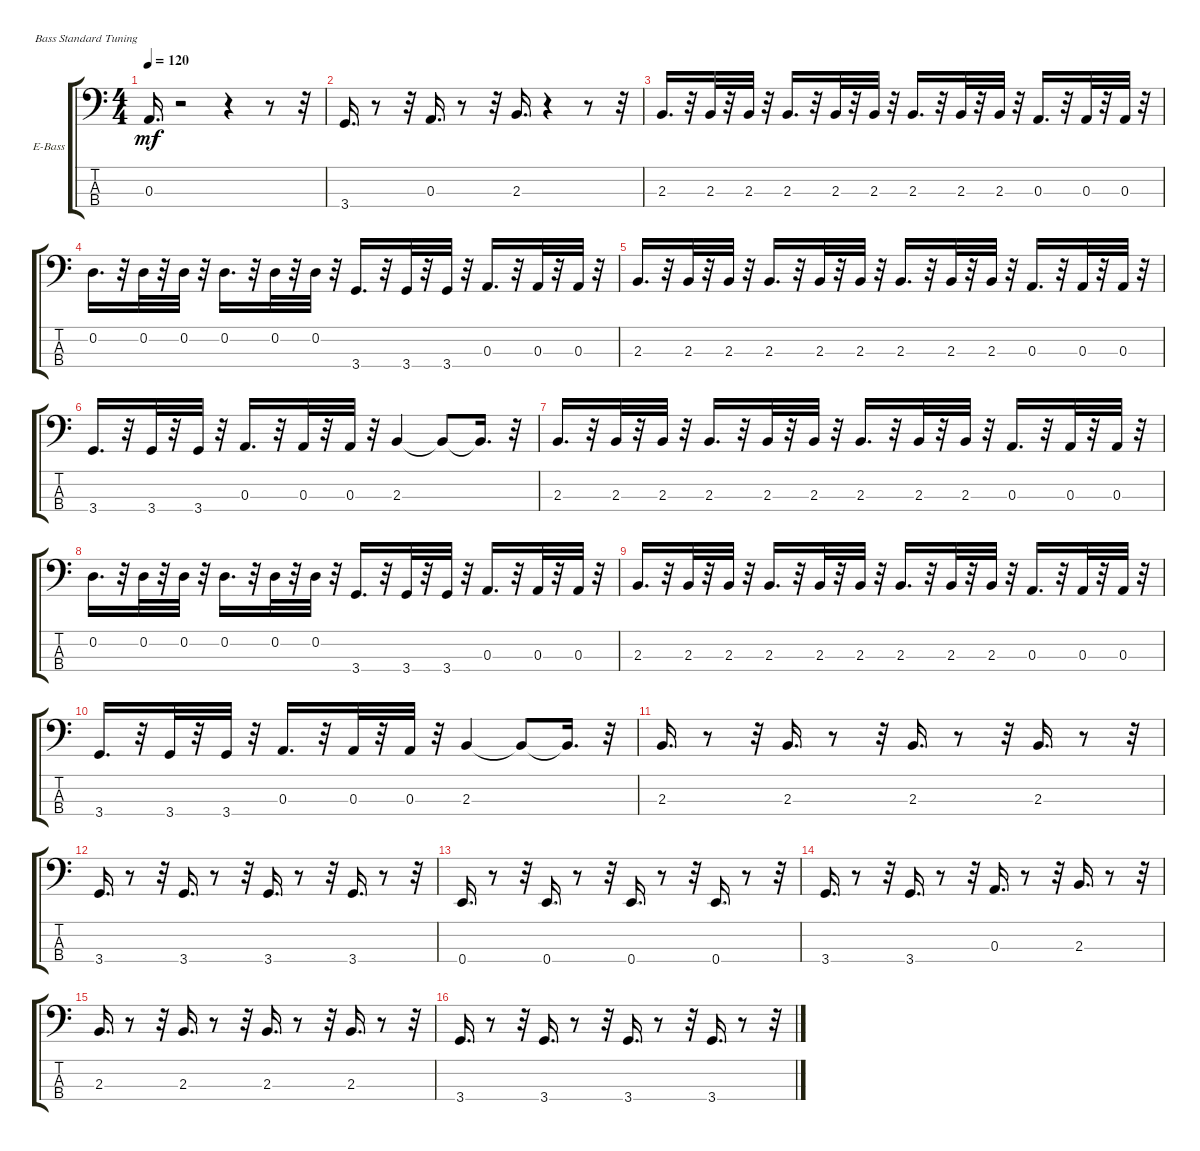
\bracketExtendMode groupsimilarinstruments
\firstSystemTrackNameOrientation horizontal
\otherSystemsTrackNameOrientation horizontal
\track ("" "E-Bass") {instrument electricbassfinger}
\staff {score tabs}
\tuning (G2 D2 A1 E1)
\ts (4 4)
\tempo 120
\clef f4
\ks c
0.3.16{d dy mf} r.2 r.4 r.8 r.32 |
3.4.16{d} r.8 r.32 0.3.16{d} r.8 r.32 2.3.16{d} r.4 r.8 r.32 |
2.3.16{d} r.32 2.3.32 r.32 2.3.32 r.32 2.3.16{d} r.32 2.3.32 r.32 2.3.32 r.32 2.3.16{d} r.32 2.3.32 r.32 2.3.32 r.32 0.3.16{d} r.32 0.3.32 r.32 0.3.32 r.32 |
0.2.16{d} r.32 0.2.32 r.32 0.2.32 r.32 0.2.16{d} r.32 0.2.32 r.32 0.2.32 r.32 3.4.16{d} r.32 3.4.32 r.32 3.4.32 r.32 0.3.16{d} r.32 0.3.32 r.32 0.3.32 r.32 |
2.3.16{d} r.32 2.3.32 r.32 2.3.32 r.32 2.3.16{d} r.32 2.3.32 r.32 2.3.32 r.32 2.3.16{d} r.32 2.3.32 r.32 2.3.32 r.32 0.3.16{d} r.32 0.3.32 r.32 0.3.32 r.32 |
3.4.16{d} r.32 3.4.32 r.32 3.4.32 r.32 0.3.16{d} r.32 0.3.32 r.32 0.3.32 r.32 2.3.4 2.3{t}.8 2.3{t}.16{d} r.32 |
2.3.16{d} r.32 2.3.32 r.32 2.3.32 r.32 2.3.16{d} r.32 2.3.32 r.32 2.3.32 r.32 2.3.16{d} r.32 2.3.32 r.32 2.3.32 r.32 0.3.16{d} r.32 0.3.32 r.32 0.3.32 r.32 |
0.2.16{d} r.32 0.2.32 r.32 0.2.32 r.32 0.2.16{d} r.32 0.2.32 r.32 0.2.32 r.32 3.4.16{d} r.32 3.4.32 r.32 3.4.32 r.32 0.3.16{d} r.32 0.3.32 r.32 0.3.32 r.32 |
2.3.16{d} r.32 2.3.32 r.32 2.3.32 r.32 2.3.16{d} r.32 2.3.32 r.32 2.3.32 r.32 2.3.16{d} r.32 2.3.32 r.32 2.3.32 r.32 0.3.16{d} r.32 0.3.32 r.32 0.3.32 r.32 |
3.4.16{d} r.32 3.4.32 r.32 3.4.32 r.32 0.3.16{d} r.32 0.3.32 r.32 0.3.32 r.32 2.3.4 2.3{t}.8 2.3{t}.16{d} r.32 |
2.3.16{d} r.8 r.32 2.3.16{d} r.8 r.32 2.3.16{d} r.8 r.32 2.3.16{d} r.8 r.32 |
3.4.16{d} r.8 r.32 3.4.16{d} r.8 r.32 3.4.16{d} r.8 r.32 3.4.16{d} r.8 r.32 |
0.4.16{d} r.8 r.32 0.4.16{d} r.8 r.32 0.4.16{d} r.8 r.32 0.4.16{d} r.8 r.32 |
3.4.16{d} r.8 r.32 3.4.16{d} r.8 r.32 0.3.16{d} r.8 r.32 2.3.16{d} r.8 r.32 |
2.3.16{d} r.8 r.32 2.3.16{d} r.8 r.32 2.3.16{d} r.8 r.32 2.3.16{d} r.8 r.32 |
3.4.16{d} r.8 r.32 3.4.16{d} r.8 r.32 3.4.16{d} r.8 r.32 3.4.16{d} r.8 r.32
